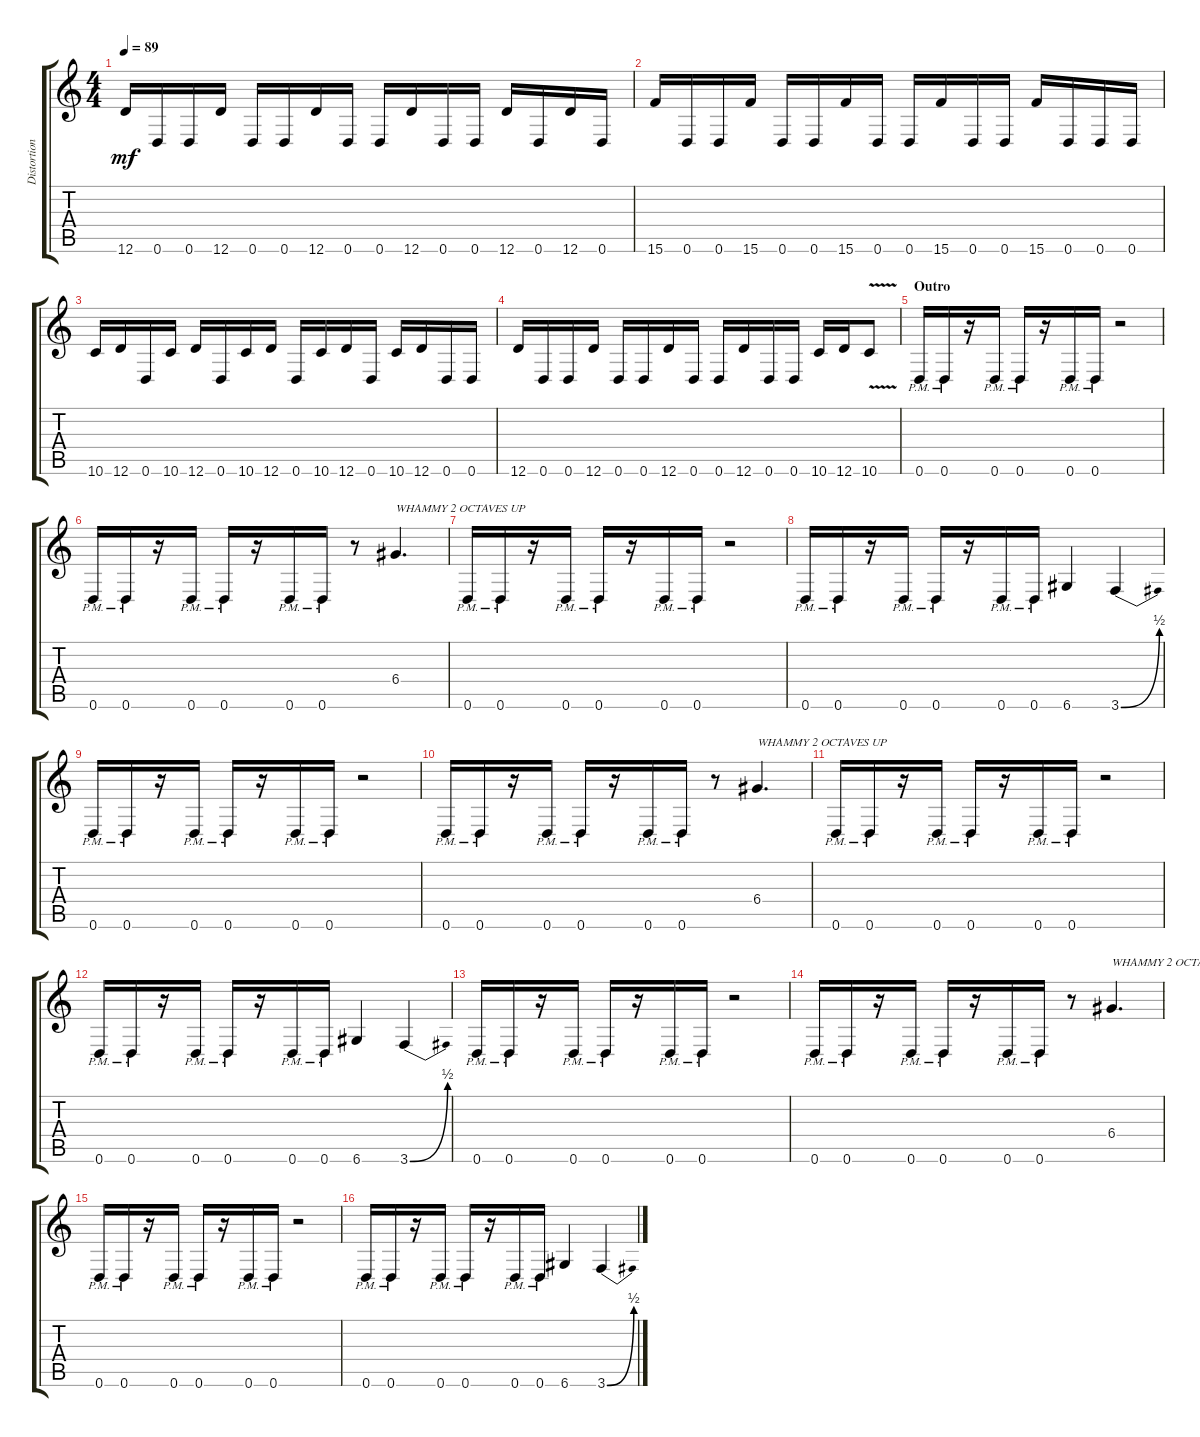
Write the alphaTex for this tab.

\track ("Distortion Guitar" "Distortion") {instrument distortionguitar}
\staff {score tabs}
\tuning (E4 B3 G3 D3 A2 D2) {hide}
\ts (4 4)
\tempo 89
\clef g2
\ks c
12.6.16{dy mf} 0.6.16 0.6.16 12.6.16 0.6.16 0.6.16 12.6.16 0.6.16 0.6.16 12.6.16 0.6.16 0.6.16 12.6.16 0.6.16 12.6.16 0.6.16 |
15.6.16 0.6.16 0.6.16 15.6.16 0.6.16 0.6.16 15.6.16 0.6.16 0.6.16 15.6.16 0.6.16 0.6.16 15.6.16 0.6.16 0.6.16 0.6.16 |
10.6.16 12.6.16 0.6.16 10.6.16 12.6.16 0.6.16 10.6.16 12.6.16 0.6.16 10.6.16 12.6.16 0.6.16 10.6.16 12.6.16 0.6.16 0.6.16 |
12.6.16 0.6.16 0.6.16 12.6.16 0.6.16 0.6.16 12.6.16 0.6.16 0.6.16 12.6.16 0.6.16 0.6.16 10.6.16 12.6.16 10.6{v}.8 |
\section ("" "Outro")
0.6{pm}.16 0.6{pm}.16 r.16 0.6{pm}.16 0.6{pm}.16 r.16 0.6{pm}.16 0.6{pm}.16 r.2 |
0.6{pm}.16 0.6{pm}.16 r.16 0.6{pm}.16 0.6{pm}.16 r.16 0.6{pm}.16 0.6{pm}.16 r.8 6.4.4{d txt "WHAMMY 2 OCTAVES UP"} |
0.6{pm}.16 0.6{pm}.16 r.16 0.6{pm}.16 0.6{pm}.16 r.16 0.6{pm}.16 0.6{pm}.16 r.2 |
0.6{pm}.16 0.6{pm}.16 r.16 0.6{pm}.16 0.6{pm}.16 r.16 0.6{pm}.16 0.6{pm}.16 6.6.4 3.6{be (bend 0 0 60 2)}.4 |
0.6{pm}.16 0.6{pm}.16 r.16 0.6{pm}.16 0.6{pm}.16 r.16 0.6{pm}.16 0.6{pm}.16 r.2 |
0.6{pm}.16 0.6{pm}.16 r.16 0.6{pm}.16 0.6{pm}.16 r.16 0.6{pm}.16 0.6{pm}.16 r.8 6.4.4{d txt "WHAMMY 2 OCTAVES UP"} |
0.6{pm}.16 0.6{pm}.16 r.16 0.6{pm}.16 0.6{pm}.16 r.16 0.6{pm}.16 0.6{pm}.16 r.2 |
0.6{pm}.16 0.6{pm}.16 r.16 0.6{pm}.16 0.6{pm}.16 r.16 0.6{pm}.16 0.6{pm}.16 6.6.4 3.6{be (bend 0 0 60 2)}.4 |
0.6{pm}.16 0.6{pm}.16 r.16 0.6{pm}.16 0.6{pm}.16 r.16 0.6{pm}.16 0.6{pm}.16 r.2 |
0.6{pm}.16 0.6{pm}.16 r.16 0.6{pm}.16 0.6{pm}.16 r.16 0.6{pm}.16 0.6{pm}.16 r.8 6.4.4{d txt "WHAMMY 2 OCTAVES UP"} |
0.6{pm}.16 0.6{pm}.16 r.16 0.6{pm}.16 0.6{pm}.16 r.16 0.6{pm}.16 0.6{pm}.16 r.2 |
0.6{pm}.16 0.6{pm}.16 r.16 0.6{pm}.16 0.6{pm}.16 r.16 0.6{pm}.16 0.6{pm}.16 6.6.4 3.6{be (bend 0 0 60 2)}.4
